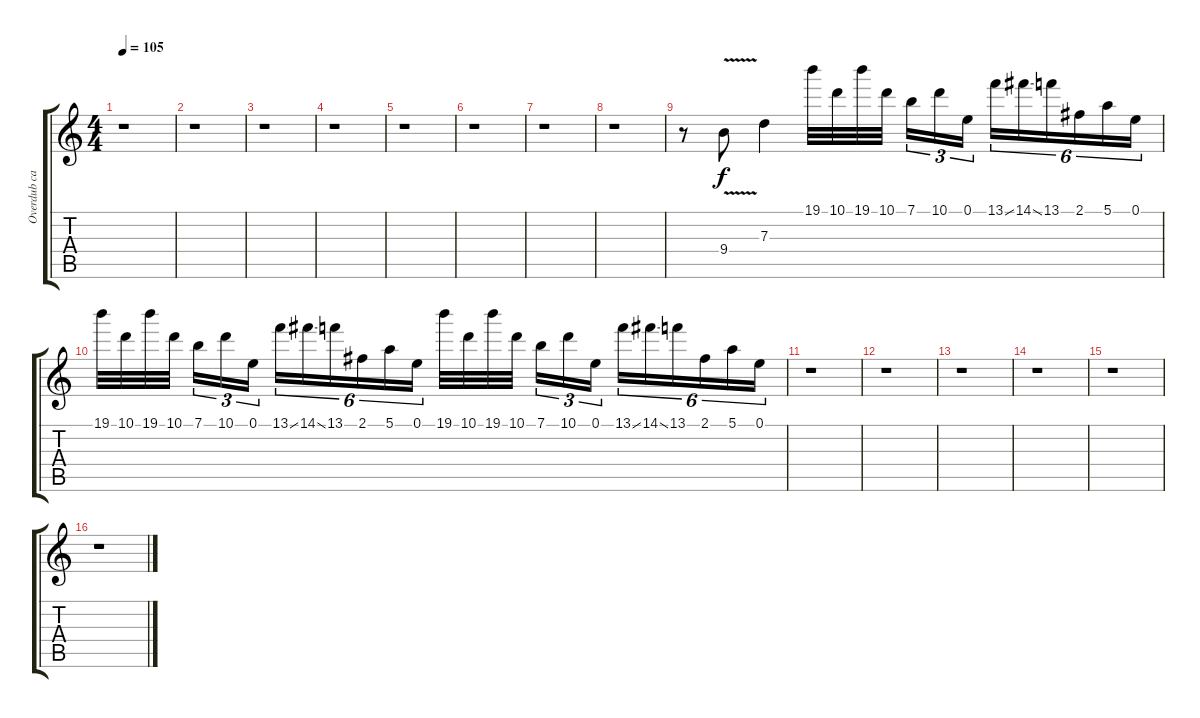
\track ("Overdub capo" "Overdub ca") {instrument overdrivenguitar}
\staff {score tabs}
\tuning (E4 B3 G3 D3 A2 E2) {hide}
\ts (4 4)
\tempo 105
\clef g2
\ks c
r.1{dy f} |
r.1 |
r.1 |
r.1 |
r.1 |
r.1 |
r.1 |
r.1 |
r.8 9.4{v}.8 7.3.4 19.1.32 10.1.32 19.1.32 10.1.32 7.1.16{tu (3 2)} 10.1.16{tu (3 2)} 0.1.16{tu (3 2)} 13.1{ss}.16{tu (6 4)} 14.1{ss}.16{tu (6 4)} 13.1.16{tu (6 4)} 2.1.16{tu (6 4)} 5.1.16{tu (6 4)} 0.1.16{tu (6 4)} |
19.1.32 10.1.32 19.1.32 10.1.32 7.1.16{tu (3 2)} 10.1.16{tu (3 2)} 0.1.16{tu (3 2)} 13.1{ss}.16{tu (6 4)} 14.1{ss}.16{tu (6 4)} 13.1.16{tu (6 4)} 2.1.16{tu (6 4)} 5.1.16{tu (6 4)} 0.1.16{tu (6 4)} 19.1.32 10.1.32 19.1.32 10.1.32 7.1.16{tu (3 2)} 10.1.16{tu (3 2)} 0.1.16{tu (3 2)} 13.1{ss}.16{tu (6 4)} 14.1{ss}.16{tu (6 4)} 13.1.16{tu (6 4)} 2.1.16{tu (6 4)} 5.1.16{tu (6 4)} 0.1.16{tu (6 4)} |
r.1 |
r.1 |
r.1 |
r.1 |
r.1 |
r.1
